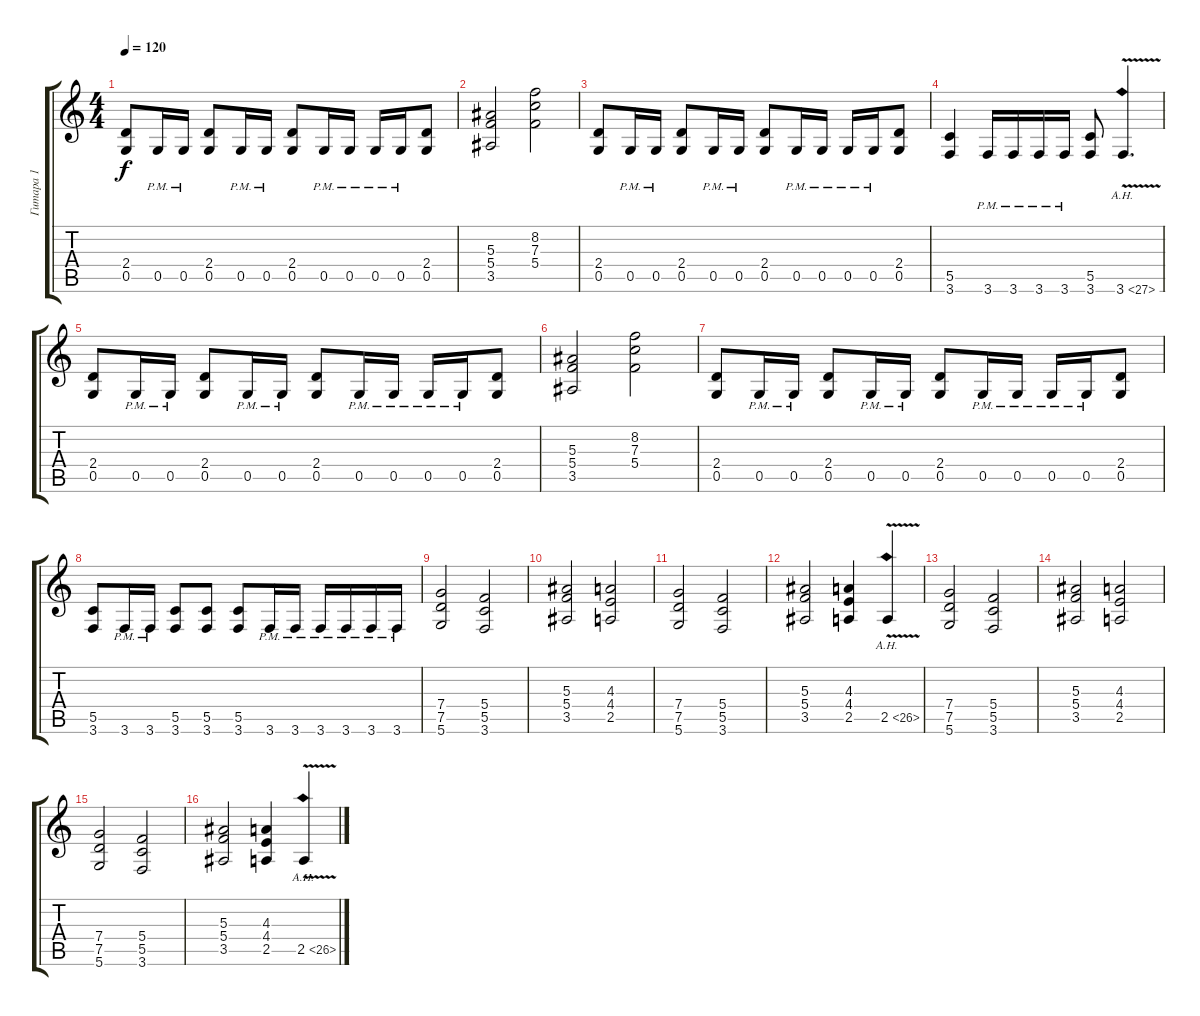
\track ("Гитара 1" "Гитара 1") {instrument overdrivenguitar}
\staff {score tabs}
\tuning (D4 A3 F3 C3 G2 D2) {hide}
\ts (4 4)
\tempo 120
\clef g2
\ks c
(2.4 0.5).8{dy f} 0.5{pm}.16 0.5{pm}.16 (2.4 0.5).8 0.5{pm}.16 0.5{pm}.16 (2.4 0.5).8 0.5{pm}.16 0.5{pm}.16 0.5{pm}.16 0.5{pm}.16 (2.4 0.5).8 |
(5.3 5.4 3.5).2 (8.2 7.3 5.4).2 |
(2.4 0.5).8 0.5{pm}.16 0.5{pm}.16 (2.4 0.5).8 0.5{pm}.16 0.5{pm}.16 (2.4 0.5).8 0.5{pm}.16 0.5{pm}.16 0.5{pm}.16 0.5{pm}.16 (2.4 0.5).8 |
(5.5 3.6).4 3.6{pm}.16 3.6{pm}.16 3.6{pm}.16 3.6{pm}.16 (5.5 3.6).8 3.6{ah 24 v}.4{d} |
(2.4 0.5).8 0.5{pm}.16 0.5{pm}.16 (2.4 0.5).8 0.5{pm}.16 0.5{pm}.16 (2.4 0.5).8 0.5{pm}.16 0.5{pm}.16 0.5{pm}.16 0.5{pm}.16 (2.4 0.5).8 |
(5.3 5.4 3.5).2 (8.2 7.3 5.4).2 |
(2.4 0.5).8 0.5{pm}.16 0.5{pm}.16 (2.4 0.5).8 0.5{pm}.16 0.5{pm}.16 (2.4 0.5).8 0.5{pm}.16 0.5{pm}.16 0.5{pm}.16 0.5{pm}.16 (2.4 0.5).8 |
(5.5 3.6).8 3.6{pm}.16 3.6{pm}.16 (5.5 3.6).8 (5.5 3.6).8 (5.5 3.6).8 3.6{pm}.16 3.6{pm}.16 3.6{pm}.16 3.6{pm}.16 3.6{pm}.16 3.6{pm}.16 |
(7.4 7.5 5.6).2 (5.4 5.5 3.6).2 |
(5.3 5.4 3.5).2 (4.3 4.4 2.5).2 |
(7.4 7.5 5.6).2 (5.4 5.5 3.6).2 |
(5.3 5.4 3.5).2 (4.3 4.4 2.5).4 2.5{ah 24 v}.4 |
(7.4 7.5 5.6).2 (5.4 5.5 3.6).2 |
(5.3 5.4 3.5).2 (4.3 4.4 2.5).2 |
(7.4 7.5 5.6).2 (5.4 5.5 3.6).2 |
(5.3 5.4 3.5).2 (4.3 4.4 2.5).4 2.5{ah 24 v}.4
